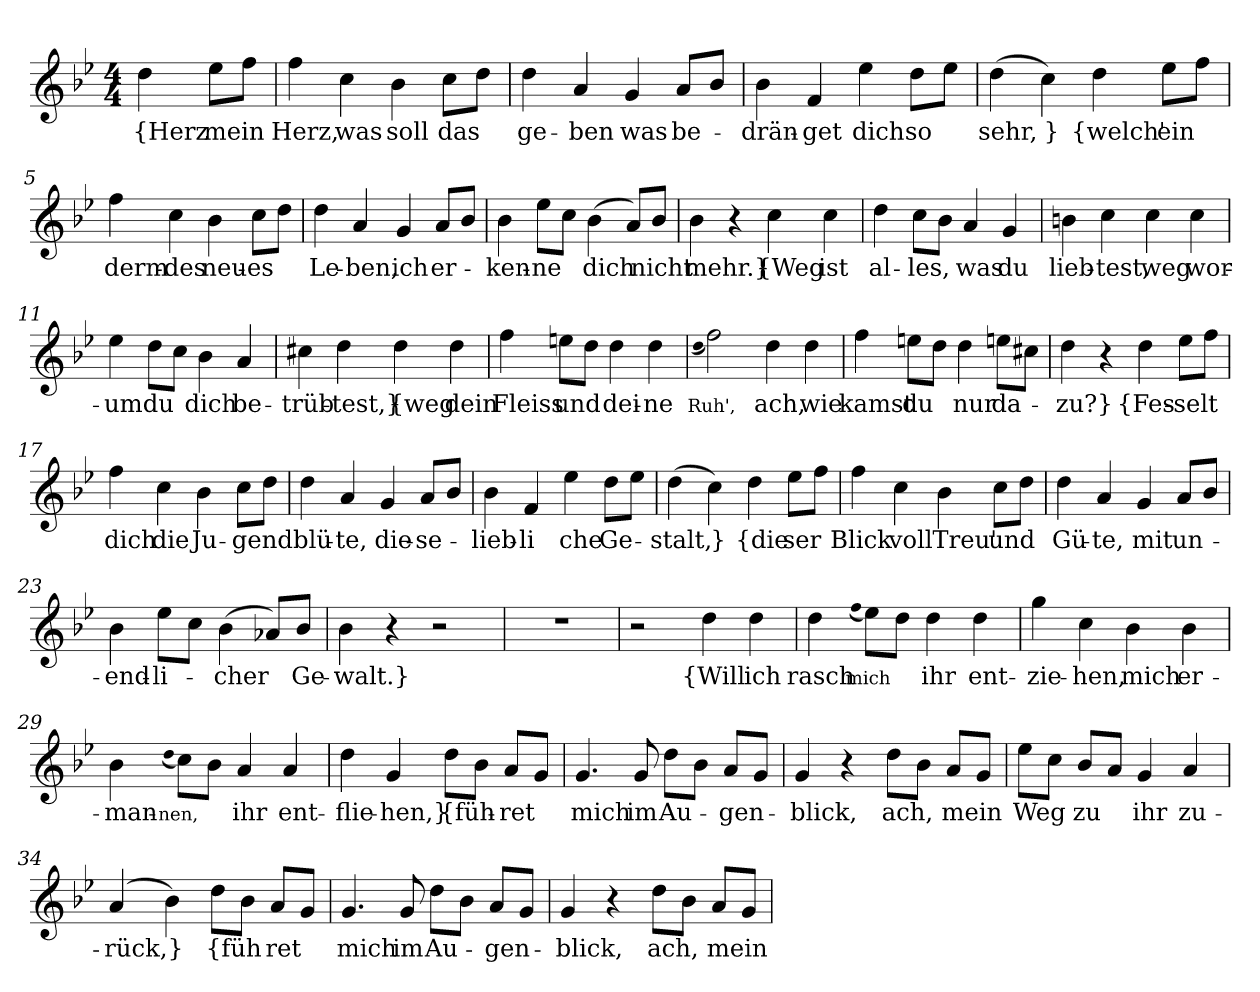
**kern	**text
*part1	*part1
*staff1	*staff1
*clefG2	*
*k[b-e-]	*
*M4/4	*
=	=
4dd	{Herz
8ee-\L	mein
8ff\J	.
=1	=1
4ff	Herz,
4cc	was
4b-	soll
8cc\L	das
8dd\J	.
=2	=2
4dd	ge-
4a	-ben
4g	was
8a/L	be-
8b-/J	.
=3	=3
4b-	-drän-
4f	-get
4ee-	dich
8dd\L	so
8ee-\J	.
=4	=4
(4dd	sehr,
4cc)	}
4dd	{welch'
8ee-\L	ein
8ff\J	.
=5	=5
4ff	derm-
4cc	-des
4b-	neu-
8cc\L	-es
8dd\J	.
=6	=6
4dd	Le-
4a	-ben,
4g	ich
8a/L	er-
8b-/J	.
=7	=7
4b-	-ken-
8ee-\L	-ne
8cc\J	.
(4b-	dich
8a/L)	.
8b-/J	nicht
=8	=8
4b-	mehr.}
4r	.
4cc	{Weg
4cc	ist
=9	=9
4dd	al-
8cc\L	-les,
8b-\J	.
4a	was
4g	du
=10	=10
4bn	lieb-
4cc	-test,
4cc	weg
4cc	wor-
=11	=11
4ee-	-um
8dd\L	du
8cc\J	.
4b-	dich
4a	be-
=12	=12
4cc#X	-trüb-
4dd	-test,}
4dd	{weg
4dd	dein
=13	=13
4ff	Fleiss
8een\L	und
8dd\J	.
4dd	dei-
4dd	-ne
=14	=14
(qdd	Ruh',
2ff)	.
4dd	ach,
4dd	wie
=15	=15
4ff	kamst
8een\L	du
8dd\J	.
4dd	nur
8een\L	da-
8cc#X\J	.
=16	=16
4dd	-zu?}
4r	.
4dd	{Fes-
8ee-\L	-selt
8ff\J	.
=17	=17
4ff	dich
4cc	die
4b-	Ju-
8cc\L	-gend
8dd\J	.
=18	=18
4dd	-blü-
4a	-te,
4g	die-
8a/L	-se-
8b-/J	.
=19	=19
4b-	lieb-
4f	-li
4ee-	-che
8dd\L	Ge-
8ee-\J	.
=20	=20
(4dd	-stalt,
4cc)	}
4dd	{die
8ee-\L	-ser
8ff\J	.
=21	=21
4ff	Blick
4cc	voll
4b-	Treu'
8cc\L	und
8dd\J	.
=22	=22
4dd	Gü-
4a	-te,
4g	mit
8a/L	un-
8b-/J	.
=23	=23
4b-	-end-
8ee-\L	-li-
8cc\J	.
(4b-	-cher
8a-X/L)	.
8b-/J	Ge-
=24	=24
4b-	-walt.}
4r	.
2r	.
=25	=25
1r	.
=26	=26
2r	.
4dd	{Will
4dd	ich
=27	=27
4dd	rasch
(qff	mich
8ee-\L)	.
8dd\J	.
4dd	ihr
4dd	ent-
=28	=28
4gg	-zie-
4cc	-hen,
4b-	mich
4b-	er-
=29	=29
4b-	-man-
(qdd	-nen,
8cc\L)	.
8b-\J	.
4a	ihr
4a	ent-
=30	=30
4dd	-flie-
4g	-hen,}
8dd\L	{füh-
8b-\J	.
8a/L	-ret
8g/J	.
=31	=31
4.g	mich
8g	im
8dd\L	Au-
8b-\J	.
8a/L	-gen-
8g/J	.
=32	=32
4g	-blick,
4r	.
8dd\L	ach,
8b-\J	.
8a/L	mein
8g/J	.
=33	=33
8ee-\L	Weg
8cc\J	.
8b-/L	zu
8a/J	.
4g	ihr
4a	zu-
=34	=34
(4a	-rück,
4b-)	}
8dd\L	{füh
8b-\J	.
8a/L	-ret
8g/J	.
=35	=35
4.g	mich
8g	im
8dd\L	Au-
8b-\J	.
8a/L	-gen-
8g/J	.
=36	=36
4g	-blick,
4r	.
8dd\L	ach,
8b-\J	.
8a/L	mein
8g/J	.
=	=
*-	*-
